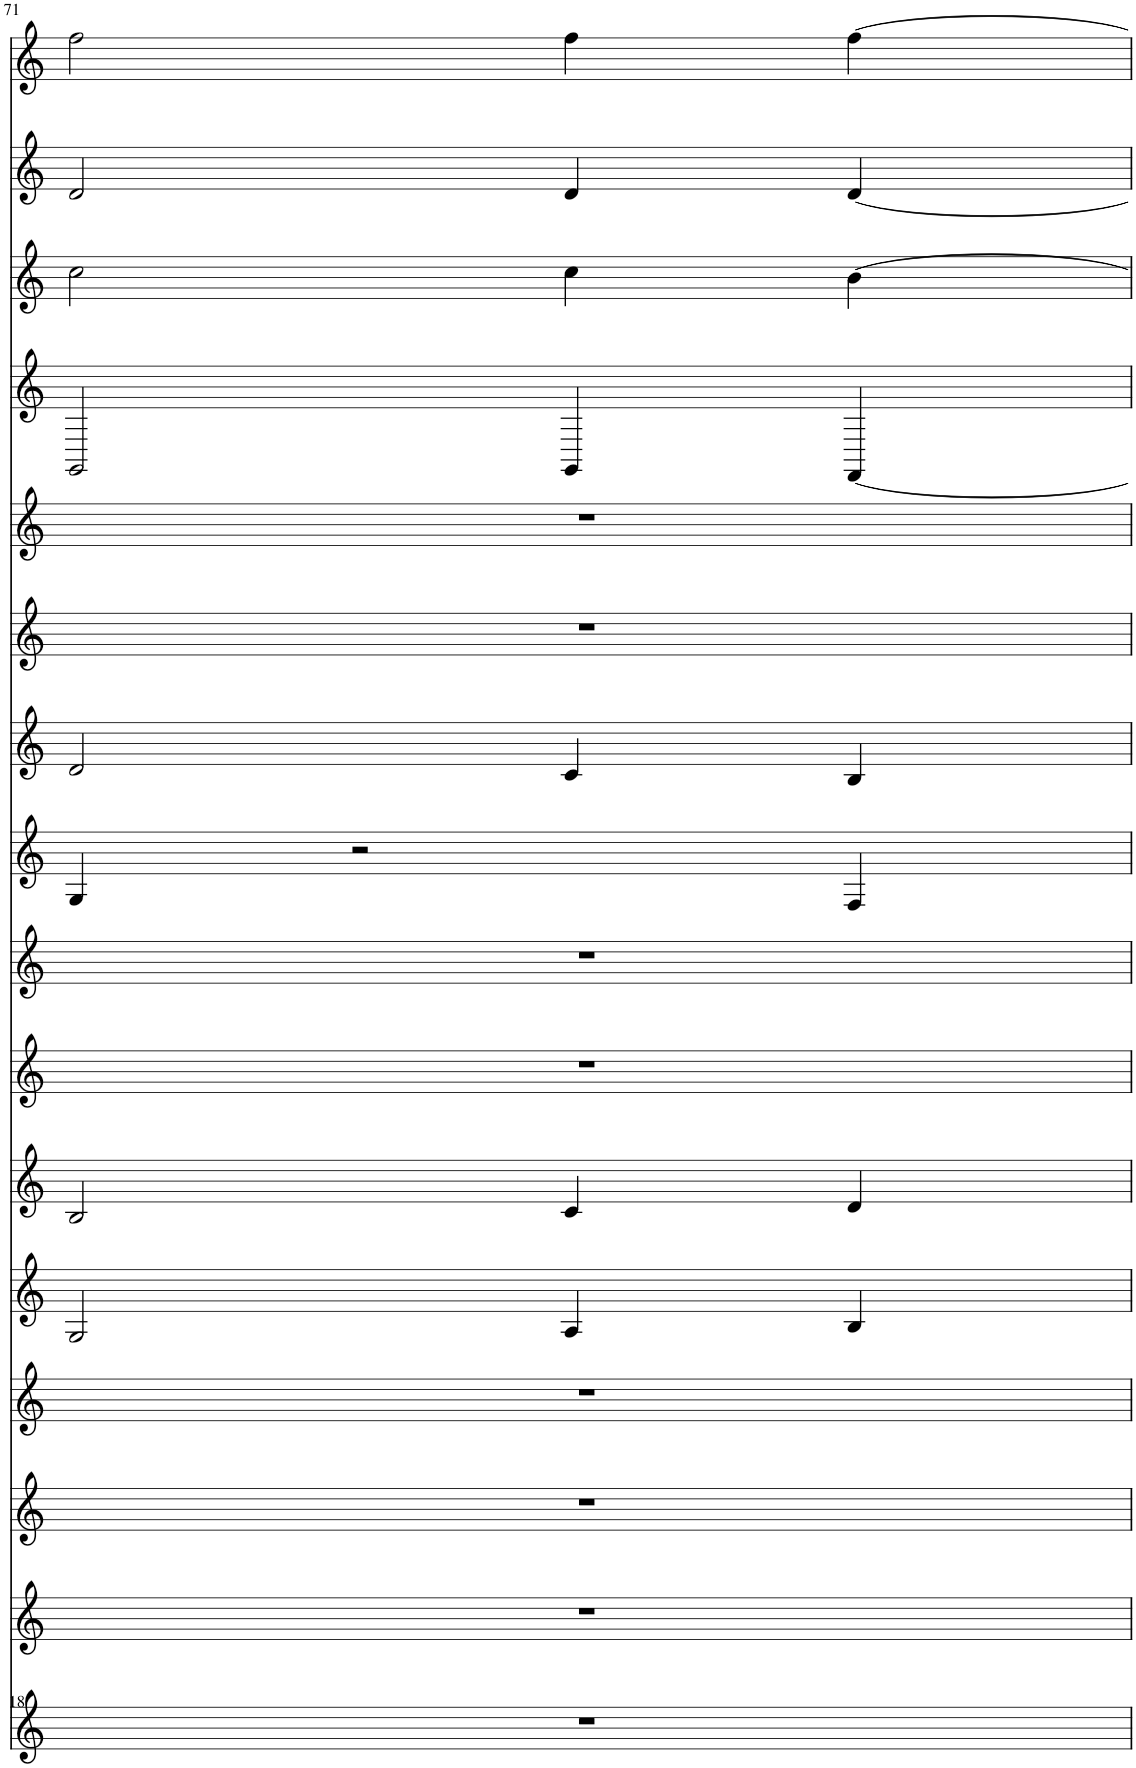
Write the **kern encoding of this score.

**kern	**kern	**kern	**kern	**kern	**kern	**kern	**kern	**kern	**kern	**kern	**kern	**kern	**kern	**kern	**kern
*part16	*part15	*part14	*part13	*part12	*part11	*part10	*part9	*part8	*part7	*part6	*part5	*part4	*part3	*part2	*part1
*staff16	*staff15	*staff14	*staff13	*staff12	*staff11	*staff10	*staff9	*staff8	*staff7	*staff6	*staff5	*staff4	*staff3	*staff2	*staff1
*I"posaune	*I"horn 2	*I"horn 1	*I"fluegel	*I"fagott	*I"clarin	*I"oboe	*I"floete	*I"baesser	*I"chelli	*I"bratschen	*I"geigen	*I"bass	*I"tenor	*I"alt	*I"sopran
*	*	*	*	*	*	*	*	*	*	*	*	*I'B	*I'T	*I'A	*I'S
!!LO:PB:g=z
*clefG2	*clefG2	*clefG2	*clefG2	*clefG2	*clefG2	*clefG2	*clefG2	*clefG2	*clefG2	*clefG2	*clefG2	*clefG2	*clefG2	*clefG2	*clefG2
*	*	*	*Trd7c12	*	*	*	*	*	*	*Trd12c21	*Trd8c14	*	*	*	*
*k[]	*k[]	*k[]	*k[]	*k[]	*k[]	*k[]	*k[]	*k[]	*k[]	*k[]	*k[]	*k[]	*k[]	*k[]	*k[]
*M4/4	*M4/4	*M4/4	*M4/4	*M4/4	*M4/4	*M4/4	*M4/4	*M4/4	*M4/4	*M4/4	*M4/4	*M4/4	*M4/4	*M4/4	*M4/4
=71	=71	=71	=71	=71	=71	=71	=71	=71	=71	=71	=71	=71	=71	=71	=71
1r	1r	1r	1r	2G/	2B/	1r	1r	4G/	2d/	1r	1r	2GG/	2cc\	2d/	2ff\
.	.	.	.	.	.	.	.	2r	.	.	.	.	.	.	.
.	.	.	.	4A/	4c/	.	.	.	4c/	.	.	4GG/	4cc\	4d/	4ff\
.	.	.	.	4B/	4d/	.	.	4F/	4B/	.	.	[4FF/	[4b\	[4d/	[4ff\
=	=	=	=	=	=	=	=	=	=	=	=	=	=	=	=
*-	*-	*-	*-	*-	*-	*-	*-	*-	*-	*-	*-	*-	*-	*-	*-
